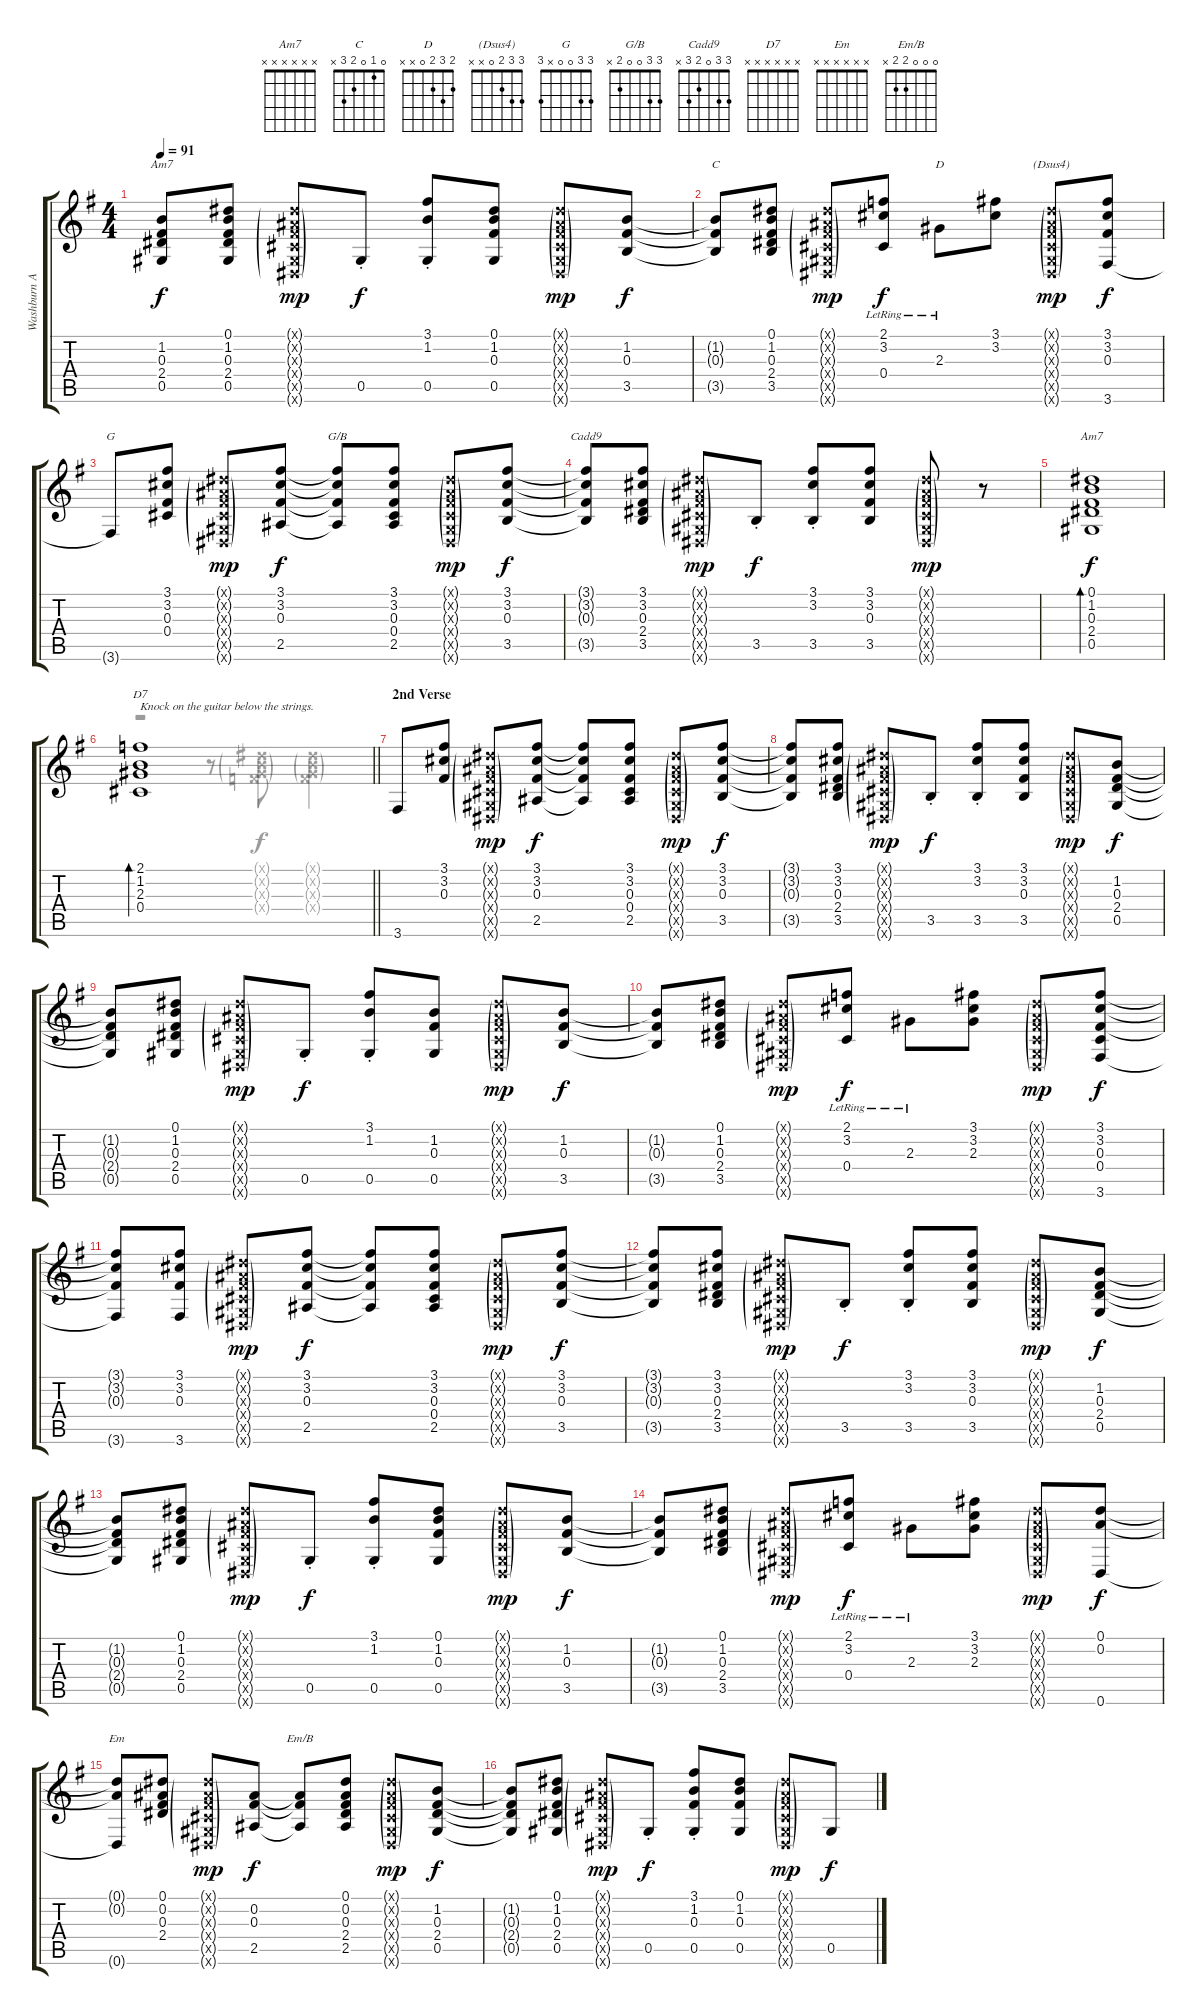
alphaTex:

\track ("Washburn Acoustic" "Washburn A") {instrument acousticguitarsteel}
\staff {score tabs}
\tuning (Eb4 Bb3 Gb3 Db3 Ab2 Eb2) {hide}
\chord ("Am7" 0 1 0 2 0 x)
\chord ("C" 0 1 0 2 3 x)
\chord ("D" 2 3 2 0 x x)
\chord ("(Dsus4)" 3 3 2 0 x x)
\chord ("G" 3 3 0 0 x 3)
\chord ("G/B" 3 3 0 0 2 x)
\chord ("Cadd9" 3 3 0 2 3 x)
\chord ("Am7" x x x x x x)
\chord ("D7" x x x x x x)
\chord ("Em" x x x x x x)
\chord ("Em/B" 0 0 0 2 2 x)
\voice
\ts (4 4)
\tempo 91
\clef g2
\ks g
(1.2{t} 0.3{t} 2.4{t} 0.5{t}).8{ch "Am7" dy f} (0.1 1.2 0.3 2.4 0.5).8 (0.1{g x} 0.2{g x} 0.3{g x} 0.4{g x} 0.5{g x} 0.6{g x}).8{dy mp} 0.5{st}.8{dy f} (3.1{st} 1.2{st} 0.5{st}).8 (0.1 1.2 0.3 0.5).8 (0.1{g x} 0.2{g x} 0.3{g x} 0.4{g x} 0.5{g x} 0.6{g x}).8{dy mp} (1.2 0.3 3.5).8{dy f} |
(1.2{t} 0.3{t} 3.5{t}).8{ch "C"} (0.1 1.2 0.3 2.4 3.5).8 (0.1{g x} 0.2{g x} 0.3{g x} 0.4{g x} 0.5{g x} 0.6{g x}).8{dy mp} (2.1{lr} 3.2{lr} 0.4{lr}).8{dy f} 2.3{lr}.8{ch "D"} (3.1 3.2).8 (0.1{g x} 0.2{g x} 0.3{g x} 0.4{g x} 0.5{g x} 0.6{g x}).8{ch "(Dsus4)" dy mp} (3.1 3.2 0.3 3.6).8{dy f} |
3.6{t}.8{ch "G"} (3.1 3.2 0.3 0.4).8 (0.1{g x} 0.2{g x} 0.3{g x} 0.4{g x} 0.5{g x} 0.6{g x}).8{dy mp} (3.1 3.2 0.3 2.5).8{dy f} (3.1{t} 3.2{t} 0.3{t} 2.5{t}).8{ch "G/B"} (3.1 3.2 0.3 0.4 2.5).8 (0.1{g x} 0.2{g x} 0.3{g x} 0.4{g x} 0.5{g x} 0.6{g x}).8{dy mp} (3.1 3.2 0.3 3.5).8{dy f} |
(3.1{t} 3.2{t} 0.3{t} 3.5{t}).8{ch "Cadd9"} (3.1 3.2 0.3 2.4 3.5).8 (0.1{g x} 0.2{g x} 0.3{g x} 0.4{g x} 0.5{g x} 0.6{g x}).8{dy mp} 3.5{st}.8{dy f} (3.1{st} 3.2{st} 3.5{st}).8 (3.1 3.2 0.3 3.5).8 (0.1{g x} 0.2{g x} 0.3{g x} 0.4{g x} 0.5{g x} 0.6{g x}).8{dy mp} r.8 |
(0.1 1.2 0.3 2.4 0.5).1{bd 240 ch "Am7" dy f} |
\barLineRight lightlight
(2.1 1.2 2.3 0.4).1{bd 240 ch "D7" txt "Knock on the guitar below the strings."} |
\section ("" "2nd Verse")
3.6.8 (3.1 3.2 0.3).8 (0.1{g x} 0.2{g x} 0.3{g x} 0.4{g x} 0.5{g x} 0.6{g x}).8{dy mp} (3.1 3.2 0.3 2.5).8{dy f} (3.1{t} 3.2{t} 0.3{t} 2.5{t}).8 (3.1 3.2 0.3 0.4 2.5).8 (0.1{g x} 0.2{g x} 0.3{g x} 0.4{g x} 0.5{g x} 0.6{g x}).8{dy mp} (3.1 3.2 0.3 3.5).8{dy f} |
(3.1{t} 3.2{t} 0.3{t} 3.5{t}).8 (3.1 3.2 0.3 2.4 3.5).8 (0.1{g x} 0.2{g x} 0.3{g x} 0.4{g x} 0.5{g x} 0.6{g x}).8{dy mp} 3.5{st}.8{dy f} (3.1{st} 3.2{st} 3.5{st}).8 (3.1 3.2 0.3 3.5).8 (0.1{g x} 0.2{g x} 0.3{g x} 0.4{g x} 0.5{g x} 0.6{g x}).8{dy mp} (1.2 0.3 2.4 0.5).8{dy f} |
(1.2{t} 0.3{t} 2.4{t} 0.5{t}).8 (0.1 1.2 0.3 2.4 0.5).8 (0.1{g x} 0.2{g x} 0.3{g x} 0.4{g x} 0.5{g x} 0.6{g x}).8{dy mp} 0.5{st}.8{dy f} (3.1{st} 1.2{st} 0.5{st}).8 (1.2 0.3 0.5).8 (0.1{g x} 0.2{g x} 0.3{g x} 0.4{g x} 0.5{g x} 0.6{g x}).8{dy mp} (1.2 0.3 3.5).8{dy f} |
(1.2{t} 0.3{t} 3.5{t}).8 (0.1 1.2 0.3 2.4 3.5).8 (0.1{g x} 0.2{g x} 0.3{g x} 0.4{g x} 0.5{g x} 0.6{g x}).8{dy mp} (2.1{lr} 3.2{lr} 0.4{lr}).8{dy f} 2.3{lr}.8 (3.1 3.2 2.3).8 (0.1{g x} 0.2{g x} 0.3{g x} 0.4{g x} 0.5{g x} 0.6{g x}).8{dy mp} (3.1 3.2 0.3 0.4 3.6).8{dy f} |
(3.1{t} 3.2{t} 0.3{t} 3.6{t}).8 (3.1 3.2 0.3 3.6).8 (0.1{g x} 0.2{g x} 0.3{g x} 0.4{g x} 0.5{g x} 0.6{g x}).8{dy mp} (3.1 3.2 0.3 2.5).8{dy f} (3.1{t} 3.2{t} 0.3{t} 2.5{t}).8 (3.1 3.2 0.3 0.4 2.5).8 (0.1{g x} 0.2{g x} 0.3{g x} 0.4{g x} 0.5{g x} 0.6{g x}).8{dy mp} (3.1 3.2 0.3 3.5).8{dy f} |
(3.1{t} 3.2{t} 0.3{t} 3.5{t}).8 (3.1 3.2 0.3 2.4 3.5).8 (0.1{g x} 0.2{g x} 0.3{g x} 0.4{g x} 0.5{g x} 0.6{g x}).8{dy mp} 3.5{st}.8{dy f} (3.1{st} 3.2{st} 3.5{st}).8 (3.1 3.2 0.3 3.5).8 (0.1{g x} 0.2{g x} 0.3{g x} 0.4{g x} 0.5{g x} 0.6{g x}).8{dy mp} (1.2 0.3 2.4 0.5).8{dy f} |
(1.2{t} 0.3{t} 2.4{t} 0.5{t}).8 (0.1 1.2 0.3 2.4 0.5).8 (0.1{g x} 0.2{g x} 0.3{g x} 0.4{g x} 0.5{g x} 0.6{g x}).8{dy mp} 0.5{st}.8{dy f} (3.1{st} 1.2{st} 0.5{st}).8 (0.1 1.2 0.3 0.5).8 (0.1{g x} 0.2{g x} 0.3{g x} 0.4{g x} 0.5{g x} 0.6{g x}).8{dy mp} (1.2 0.3 3.5).8{dy f} |
(1.2{t} 0.3{t} 3.5{t}).8 (0.1 1.2 0.3 2.4 3.5).8 (0.1{g x} 0.2{g x} 0.3{g x} 0.4{g x} 0.5{g x} 0.6{g x}).8{dy mp} (2.1{lr} 3.2{lr} 0.4{lr}).8{dy f} 2.3{lr}.8 (3.1 3.2 2.3).8 (0.1{g x} 0.2{g x} 0.3{g x} 0.4{g x} 0.5{g x} 0.6{g x}).8{dy mp} (0.1 0.2 0.6).8{dy f} |
(0.1{t} 0.2{t} 0.6{t}).8{ch "Em"} (0.1 0.2 0.3 2.4).8 (0.1{g x} 0.2{g x} 0.3{g x} 0.4{g x} 0.5{g x} 0.6{g x}).8{dy mp} (0.2 0.3 2.5).8{dy f} (0.2{t} 0.3{t} 2.5{t}).8{ch "Em/B"} (0.1 0.2 0.3 2.4 2.5).8 (0.1{g x} 0.2{g x} 0.3{g x} 0.4{g x} 0.5{g x} 0.6{g x}).8{dy mp} (1.2 0.3 2.4 0.5).8{dy f} |
(1.2{t} 0.3{t} 2.4{t} 0.5{t}).8 (0.1 1.2 0.3 2.4 0.5).8 (0.1{g x} 0.2{g x} 0.3{g x} 0.4{g x} 0.5{g x} 0.6{g x}).8{dy mp} 0.5{st}.8{dy f} (3.1{st} 1.2{st} 0.3{st} 0.5{st}).8 (0.1 1.2 0.3 0.5).8 (0.1{g x} 0.2{g x} 0.3{g x} 0.4{g x} 0.5{g x} 0.6{g x}).8{dy mp} 0.5.8{dy f}
\voice
\clef g2
\ottava regular
\simile none
\ks g
|
|
|
|
|
\barLineRight lightlight
r.2 r.8 (0.1{g x} 1.2{g x} 2.3{g x} 4.4{g x}).8 (0.1{g x} 1.2{g x} 2.3{g x} 4.4{g x}).4 |
|
|
|
|
|
|
|
|
|
